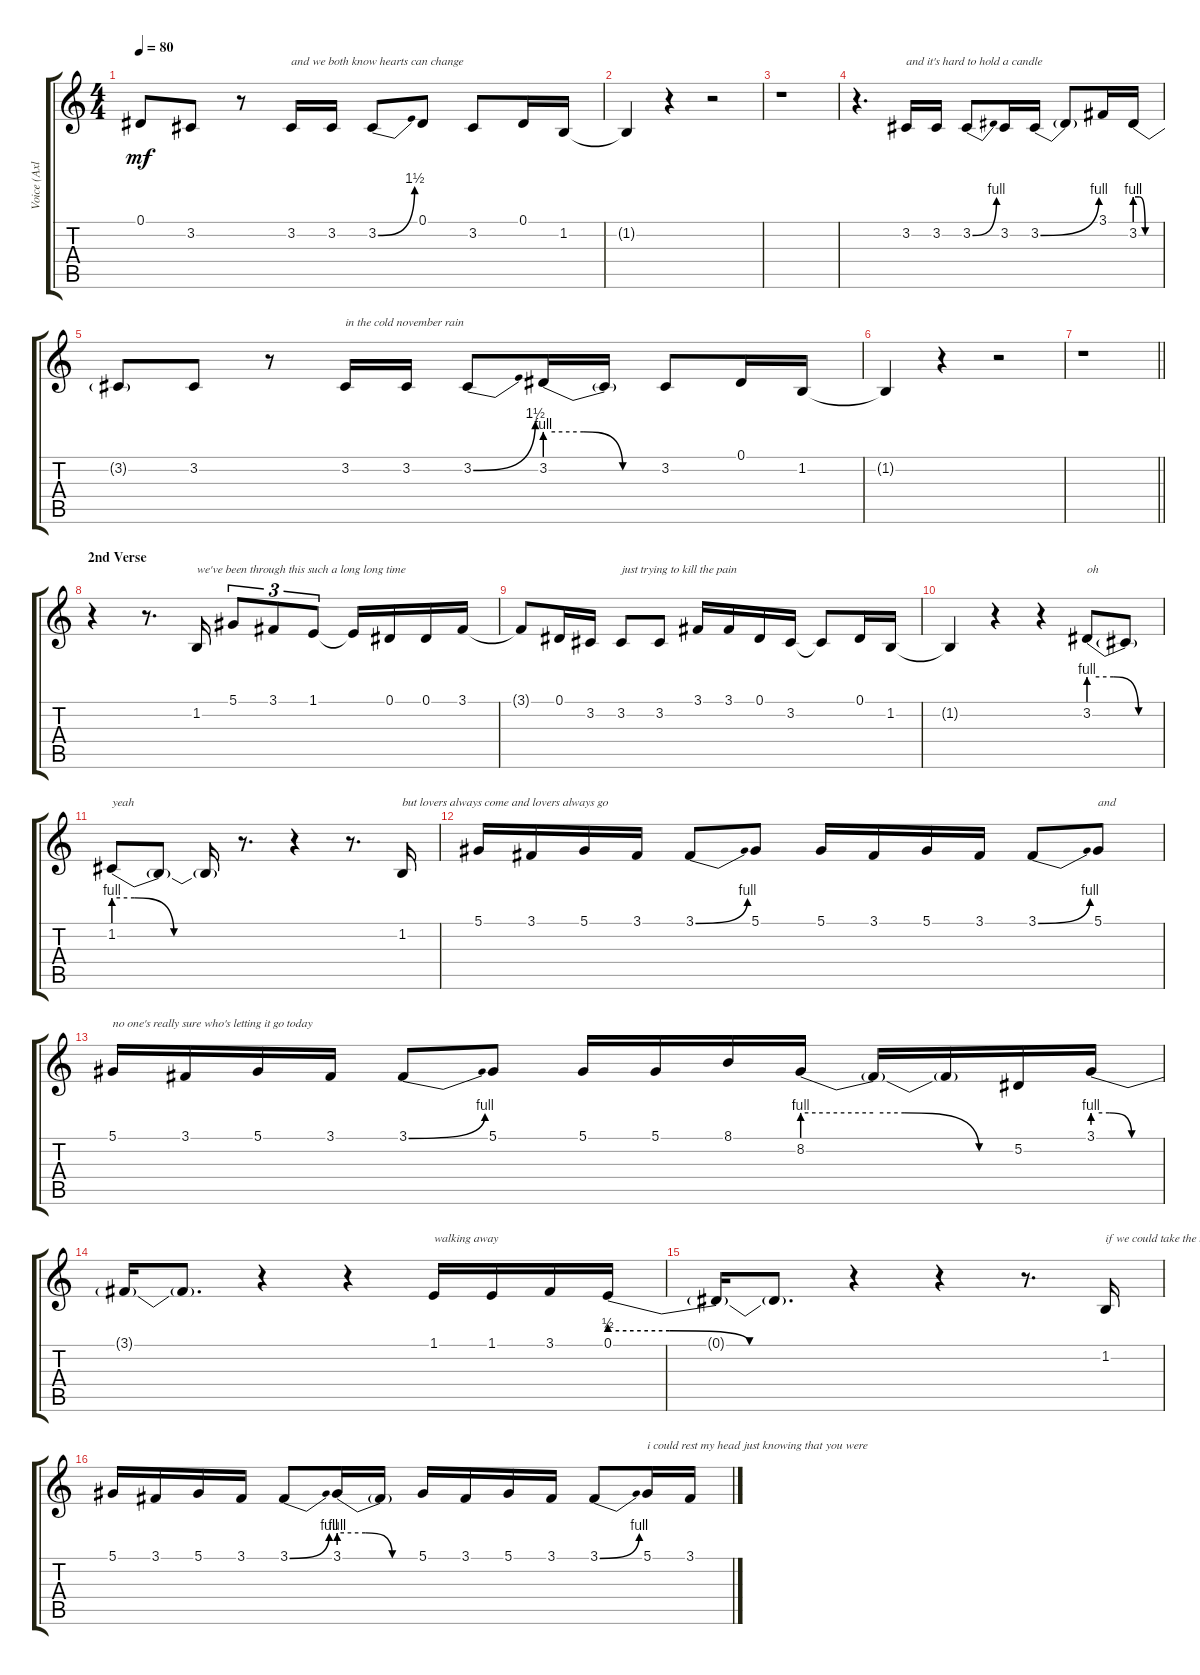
\track ("Voice (Axl)" "Voice (Axl") {instrument lead2sawtooth}
\staff {score tabs}
\tuning (Eb4 Bb3 Gb3 Db3 Ab2 Eb2) {hide}
\ts (4 4)
\tempo 80
\clef g2
\ks c
0.1{t}.8{dy mf} 3.2.8 r.8 3.2.16{txt "and we both know hearts can change"} 3.2.16 3.2{be (bend 0 0 60 6)}.8 0.1.8 3.2.8 0.1.16 1.2.16 |
1.2{t}.4 r.4 r.2 |
r.1 |
r.4{d} 3.2.16{txt "and it's hard to hold a candle"} 3.2.16 3.2{be (bend 0 0 60 4)}.8 3.2.16 3.2{be (bend 0 0 60 4)}.16 3.2{t}.8 3.1.16 3.2{be (custom 0 4 10 4 25 0 40 0 60 0)}.16 |
3.2{t}.8 3.2.8 r.8 3.2.16{txt "in the cold november rain"} 3.2.16 3.2{be (bend 0 0 60 6)}.8 3.2{be (custom 0 4 20 4 40 0 60 0)}.16 3.2{t}.16 3.2.8 0.1.16 1.2.16 |
1.2{t}.4 r.4 r.2 |
\barLineRight lightlight
r.1 |
\section ("" "2nd Verse")
r.4 r.8{d} 1.2.16{txt "we've been through this such a long long time"} 5.1.8{tu (3 2)} 3.1.8{tu (3 2)} 1.1.8{tu (3 2)} 1.1{t}.16 0.1.16 0.1.16 3.1.16 |
3.1{t}.8 0.1.16 3.2.16 3.2.8{txt "just trying to kill the pain"} 3.2.8 3.1.16 3.1.16 0.1.16 3.2.16 3.2{t}.8 0.1.16 1.2.16 |
1.2{t}.4 r.4 r.4 3.2{be (custom 0 4 20 4 40 0 60 0)}.8{txt "oh"} 3.2{t}.8 |
1.2{be (custom 0 4 10 4 29 0 40 0 60 0)}.8{txt "yeah"} 1.2{t}.8 1.2{t}.16 r.8{d} r.4 r.8{d} 1.2.16{txt "but lovers always come and lovers always go"} |
5.1.16 3.1.16 5.1.16 3.1.16 3.1{be (bend 0 0 60 4)}.8 5.1.8 5.1.16 3.1.16 5.1.16 3.1.16 3.1{be (bend 0 0 60 4)}.8 5.1.8{txt "and"} |
5.1.16{txt "no one's really sure who's letting it go today"} 3.1.16 5.1.16 3.1.16 3.1{be (bend 0 0 60 4)}.8 5.1.8 5.1.16 5.1.16 8.1.16 8.2{be (custom 0 4 20 4 29 4 50 0 60 0)}.16 8.2{t}.16 8.2{t}.16 5.2.16 3.1{be (custom 0 4 15 4 35 0 40 0 60 0)}.16 |
3.1{t}.16 3.1{t}.8{d} r.4 r.4 1.1.16{txt "walking away"} 1.1.16 3.1.16 0.1{be (custom 0 2 15 2 35 0 40 0 60 0)}.16 |
0.1{t}.16 0.1{t}.8{d} r.4 r.4 r.8{d} 1.2.16{txt "if we could take the time to lay it on a line"} |
5.1.16 3.1.16 5.1.16 3.1.16 3.1{be (bend 0 0 60 4)}.8 3.1{be (custom 0 4 20 4 40 0 60 0)}.16 3.1{t}.16 5.1.16 3.1.16 5.1.16 3.1.16 3.1{be (bend 0 0 60 4)}.8 5.1.16{txt "i could rest my head just knowing that you were"} 3.1.16
